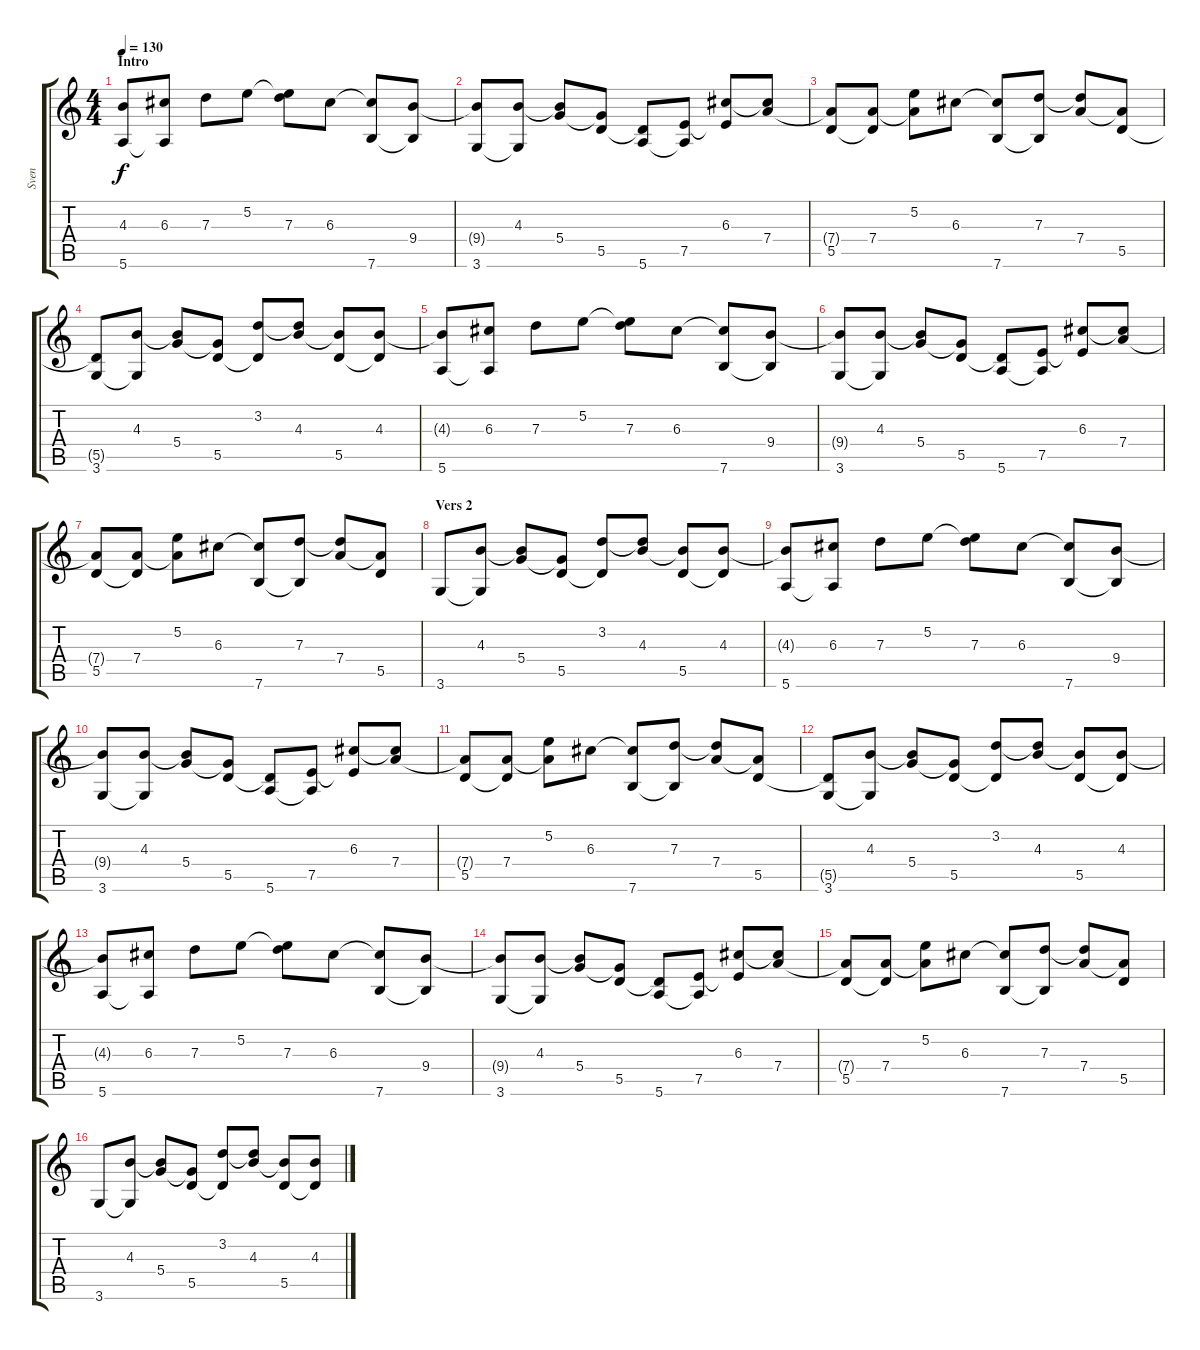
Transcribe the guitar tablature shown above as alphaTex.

\track ("Sven" "Sven") {instrument acousticguitarsteel}
\staff {score tabs}
\tuning (E4 B3 G3 D3 A2 E2) {hide}
\ts (4 4)
\section ("" "Intro")
\tempo 130
\clef g2
\ks c
(4.3{t} 5.6).8{dy f} (6.3 5.6{t}).8 7.3.8 5.2.8 (5.2{t} 7.3).8 6.3.8 (6.3{t} 7.6).8 (9.4 7.6{t}).8 |
(9.4{t} 3.6).8 (4.3 3.6{t}).8 (4.3{t} 5.4).8 (5.4{t} 5.5).8 (5.5{t} 5.6).8 (7.5 5.6{t}).8 (6.3 7.5{t}).8 (6.3{t} 7.4).8 |
(7.4{t} 5.5).8 (7.4 5.5{t}).8 (5.2 7.4{t}).8 6.3.8 (6.3{t} 7.6).8 (7.3 7.6{t}).8 (7.3{t} 7.4).8 (7.4{t} 5.5).8 |
(5.5{t} 3.6).8 (4.3 3.6{t}).8 (4.3{t} 5.4).8 (5.4{t} 5.5).8 (3.2 5.5{t}).8 (3.2{t} 4.3).8 (4.3{t} 5.5).8 (4.3 5.5{t}).8 |
(4.3{t} 5.6).8 (6.3 5.6{t}).8 7.3.8 5.2.8 (5.2{t} 7.3).8 6.3.8 (6.3{t} 7.6).8 (9.4 7.6{t}).8 |
(9.4{t} 3.6).8 (4.3 3.6{t}).8 (4.3{t} 5.4).8 (5.4{t} 5.5).8 (5.5{t} 5.6).8 (7.5 5.6{t}).8 (6.3 7.5{t}).8 (6.3{t} 7.4).8 |
(7.4{t} 5.5).8 (7.4 5.5{t}).8 (5.2 7.4{t}).8 6.3.8 (6.3{t} 7.6).8 (7.3 7.6{t}).8 (7.3{t} 7.4).8 (7.4{t} 5.5).8 |
\section ("" "Vers 2")
3.6.8 (4.3 3.6{t}).8 (4.3{t} 5.4).8 (5.4{t} 5.5).8 (3.2 5.5{t}).8 (3.2{t} 4.3).8 (4.3{t} 5.5).8 (4.3 5.5{t}).8 |
(4.3{t} 5.6).8 (6.3 5.6{t}).8 7.3.8 5.2.8 (5.2{t} 7.3).8 6.3.8 (6.3{t} 7.6).8 (9.4 7.6{t}).8 |
(9.4{t} 3.6).8 (4.3 3.6{t}).8 (4.3{t} 5.4).8 (5.4{t} 5.5).8 (5.5{t} 5.6).8 (7.5 5.6{t}).8 (6.3 7.5{t}).8 (6.3{t} 7.4).8 |
(7.4{t} 5.5).8 (7.4 5.5{t}).8 (5.2 7.4{t}).8 6.3.8 (6.3{t} 7.6).8 (7.3 7.6{t}).8 (7.3{t} 7.4).8 (7.4{t} 5.5).8 |
(5.5{t} 3.6).8 (4.3 3.6{t}).8 (4.3{t} 5.4).8 (5.4{t} 5.5).8 (3.2 5.5{t}).8 (3.2{t} 4.3).8 (4.3{t} 5.5).8 (4.3 5.5{t}).8 |
(4.3{t} 5.6).8 (6.3 5.6{t}).8 7.3.8 5.2.8 (5.2{t} 7.3).8 6.3.8 (6.3{t} 7.6).8 (9.4 7.6{t}).8 |
(9.4{t} 3.6).8 (4.3 3.6{t}).8 (4.3{t} 5.4).8 (5.4{t} 5.5).8 (5.5{t} 5.6).8 (7.5 5.6{t}).8 (6.3 7.5{t}).8 (6.3{t} 7.4).8 |
(7.4{t} 5.5).8 (7.4 5.5{t}).8 (5.2 7.4{t}).8 6.3.8 (6.3{t} 7.6).8 (7.3 7.6{t}).8 (7.3{t} 7.4).8 (7.4{t} 5.5).8 |
3.6.8 (4.3 3.6{t}).8 (4.3{t} 5.4).8 (5.4{t} 5.5).8 (3.2 5.5{t}).8 (3.2{t} 4.3).8 (4.3{t} 5.5).8 (4.3 5.5{t}).8
